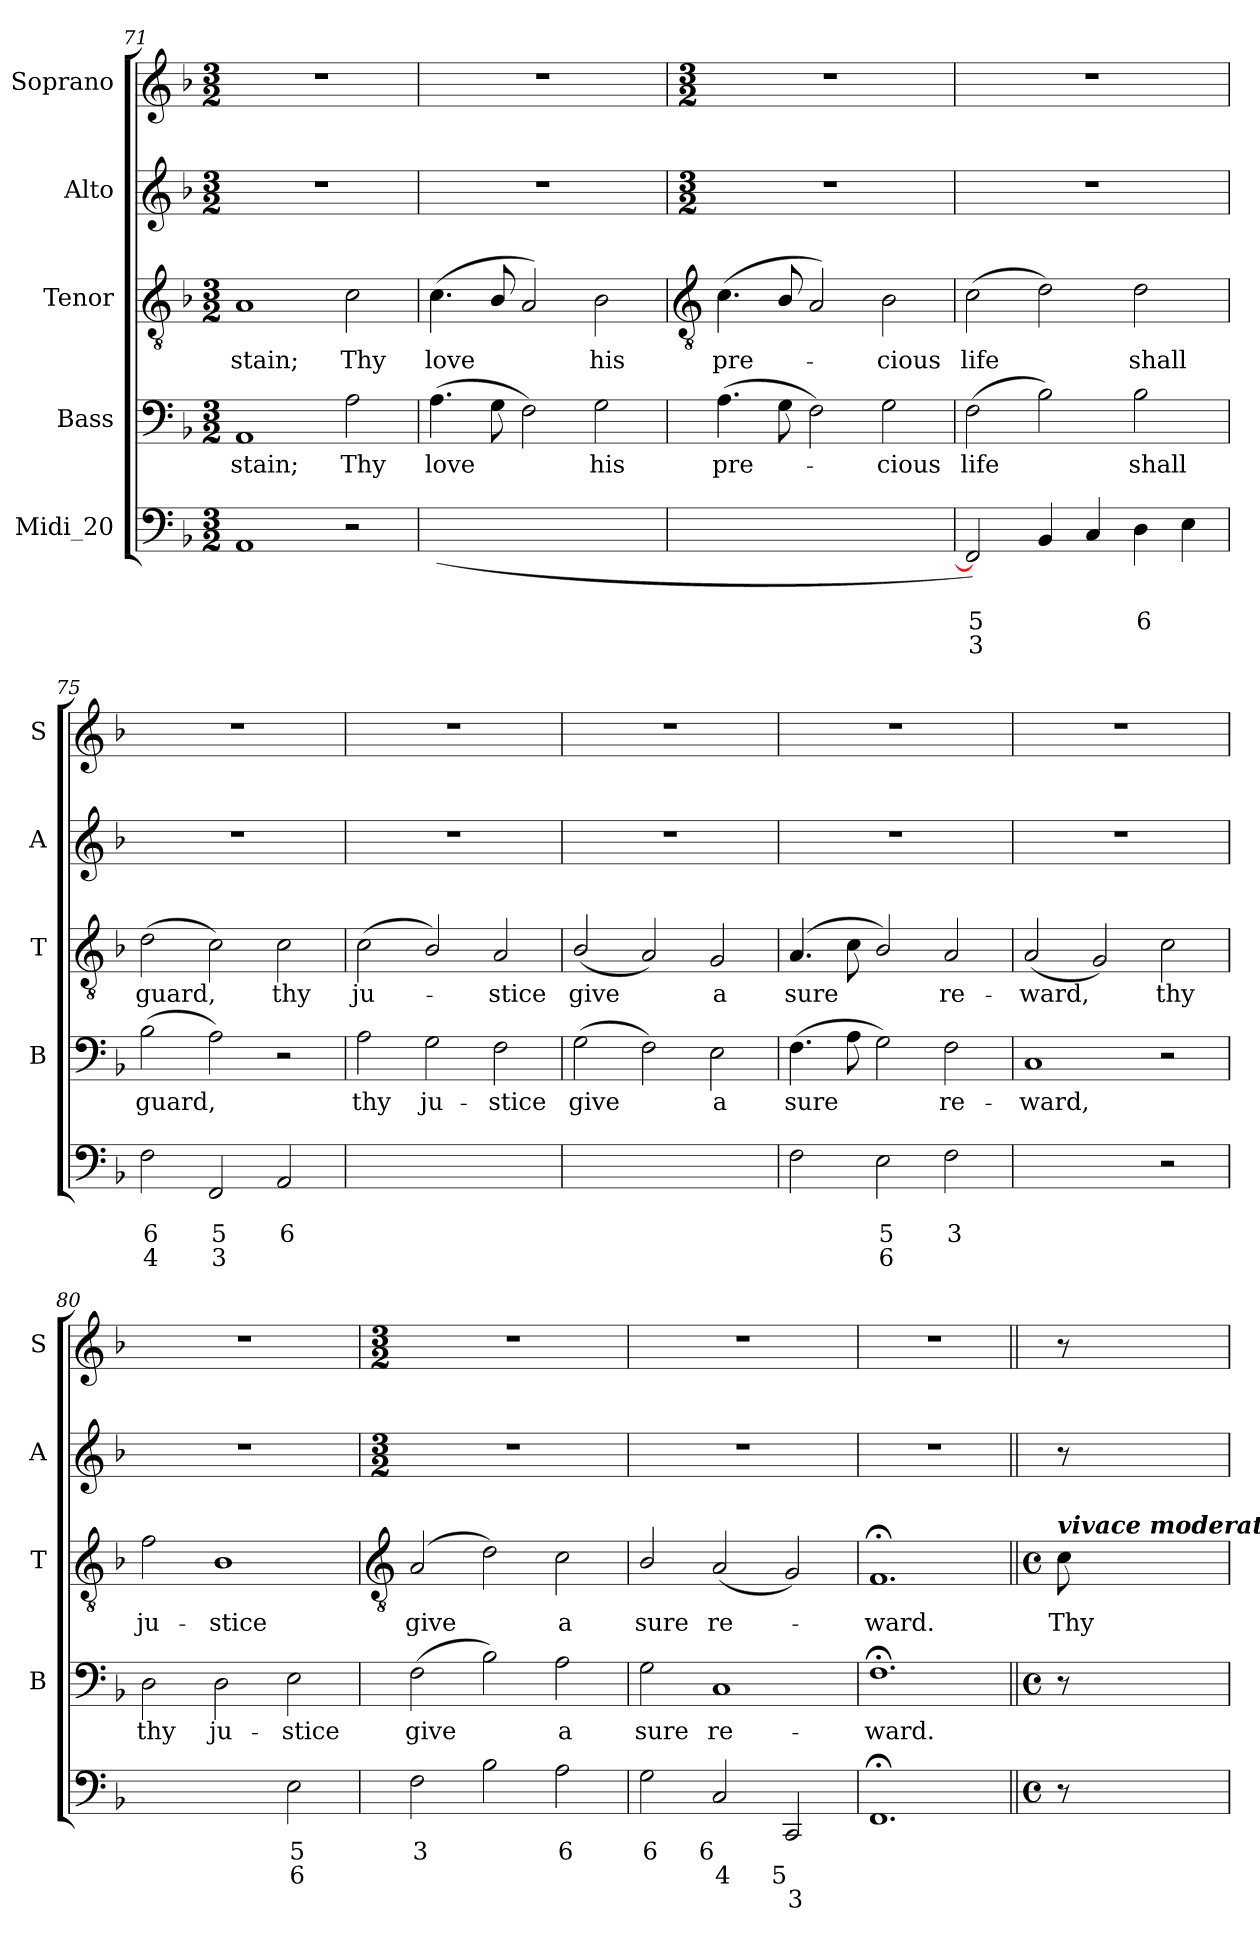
**kern	**text	**text	**text	**kern	**text	**kern	**text	**kern	**kern
*part5	*part5	*part5	*part5	*part4	*part4	*part3	*part3	*part2	*part1
*staff5	*staff5	*staff5	*staff5	*staff4	*staff4	*staff3	*staff3	*staff2	*staff1
*I"Midi_20	*	*	*	*I"Bass	*	*I"Tenor	*	*I"Alto	*I"Soprano
*	*	*	*	*I'B	*	*I'T	*	*I'A	*I'S
*clefF4	*	*	*	*clefF4	*	*clefGv2	*	*clefG2	*clefG2
*k[b-]	*	*	*	*k[b-]	*	*k[b-]	*	*k[b-]	*k[b-]
*F:	*	*	*	*F:	*	*F:	*	*F:	*F:
*M3/2	*	*	*	*M3/2	*	*M3/2	*	*M3/2	*M3/2
=71	=71	=71	=71	=71	=71	=71	=71	=71	=71
!	!	!	!	!	!LO:LY:b	!	!LO:LY:b	!	!
1AA	.	.	.	1AA	-stain;	1A	stain;	1.r	1.r
!	!	!	!	!	!LO:LY:b	!	!LO:LY:b	!	!
2r	.	.	.	2A	Thy	2c	Thy	.	.
=72	=72	=72	=72	=72	=72	=72	=72	=72	=72
!	!	!LO:LY:b	!LO:LY:b	!	!LO:LY:b	!	!LO:LY:b	!	!
(<[4.FFyy	.	5	3	(>4.A	love	(<4.c	love	1.r	1.r
!	!	!LO:LY:b	!LO:LY:b	!	!	!	!	!	!
8FFyy_	.	4	9	8G	.	8B-/	.	.	.
!	!	!LO:LY:b	!LO:LY:b	!	!	!	!	!	!
2FFyy_	.	3	8	2F)	.	2A)	.	.	.
!	!	!LO:LY:b	!LO:LY:b	!	!LO:LY:b	!	!LO:LY:b	!	!
2FFyy_	.	4	2	2G	his	2B-	his	.	.
!!LO:LB:g=z
=73	=73	=73	=73	=73	=73	=73	=73	=73	=73
*	*	*	*	*	*	*clefGv2	*	*	*
*	*	*	*	*	*	*	*	*M3/2	*M3/2
!	!	!LO:LY:b	!LO:LY:b	!	!LO:LY:b	!	!LO:LY:b	!	!
4.FFyy_	.	5	3	(>4.A	pre-	(<4.c	pre-	1.r	1.r
!	!	!LO:LY:b	!LO:LY:b	!	!	!	!	!	!
8FFyy_	.	4	9	8G	.	8B-/	.	.	.
!	!	!LO:LY:b	!LO:LY:b	!	!	!	!	!	!
2FFyy_	.	3	8	2F)	.	2A)	.	.	.
!	!	!LO:LY:b	!LO:LY:b	!	!LO:LY:b	!	!LO:LY:b	!	!
2FFyy_	.	4	2	2G	cious	2B-	cious	.	.
=74	=74	=74	=74	=74	=74	=74	=74	=74	=74
!	!	!LO:LY:b	!LO:LY:b	!	!LO:LY:b	!	!LO:LY:b	!	!
2FF])	.	5	3	(>2F	life	(>2c	life	1.r	1.r
4BB-	.	.	.	2B-)	.	2d)	.	.	.
4C	.	.	.	.	.	.	.	.	.
!	!	!LO:LY:b	!	!	!LO:LY:b	!	!LO:LY:b	!	!
4D	.	6	.	2B-	shall	2d	shall	.	.
4E	.	.	.	.	.	.	.	.	.
=75	=75	=75	=75	=75	=75	=75	=75	=75	=75
!	!	!LO:LY:b	!LO:LY:b	!	!LO:LY:b	!	!LO:LY:b	!	!
2F	.	6	4	(>2B-	guard,	(>2d	guard,	1.r	1.r
!	!	!LO:LY:b	!LO:LY:b	!	!	!	!	!	!
2FF	.	5	3	2A)	.	2c)	.	.	.
!	!	!LO:LY:b	!	!	!	!	!LO:LY:b	!	!
2AA	.	6	.	2r	.	2c	thy	.	.
=76	=76	=76	=76	=76	=76	=76	=76	=76	=76
!	!	!LO:LY:b	!	!	!LO:LY:b	!	!LO:LY:b	!	!
(<[2Cyy	.	6	.	2A	thy	(<2c	ju-	1.r	1.r
!	!	!LO:LY:b	!	!	!LO:LY:b	!	!	!	!
2Cyy_	.	7	.	2G	ju-	2B-/)	.	.	.
!	!	!LO:LY:b	!LO:LY:b	!	!LO:LY:b	!	!LO:LY:b	!	!
2Cyy_	.	6	4	2F	-stice	2A	stice	.	.
=77	=77	=77	=77	=77	=77	=77	=77	=77	=77
!	!	!LO:LY:b	!	!	!LO:LY:b	!	!LO:LY:b	!	!
2Cyy_)	.	7	.	(>2G	give	(<2B-/	give	1.r	1.r
!	!	!LO:LY:b	!LO:LY:b	!	!	!	!	!	!
2Cyy_	.	6	4	2F)	.	2A)	.	.	.
!	!	!LO:LY:b	!LO:LY:b	!	!LO:LY:b	!	!LO:LY:b	!	!
2Cyy]	.	5	3	2E	a	2G	a	.	.
=78	=78	=78	=78	=78	=78	=78	=78	=78	=78
!	!	!	!	!	!LO:LY:b	!	!LO:LY:b	!	!
2F	.	.	.	(>4.F	sure	(>4.A	sure	1.r	1.r
.	.	.	.	8A	.	8c	.	.	.
!	!	!LO:LY:b	!LO:LY:b	!	!	!	!	!	!
2E	.	5	6	2G)	.	2B-/)	.	.	.
!	!	!LO:LY:b	!	!	!LO:LY:b	!	!LO:LY:b	!	!
2F	.	3	.	2F	re-	2A	re-	.	.
=79	=79	=79	=79	=79	=79	=79	=79	=79	=79
!	!LO:LY:b	!LO:LY:b	!	!	!LO:LY:b	!	!LO:LY:b	!	!
[2Cyy	6	4	.	1C	-ward,	(<2A	-ward,	1.r	1.r
!	!LO:LY:b	!LO:LY:b	!	!	!	!	!	!	!
2Cyy]	5	3	.	.	.	2G)	.	.	.
!	!	!	!	!	!	!	!LO:LY:b	!	!
2r	.	.	.	2r	.	2c	thy	.	.
=80	=80	=80	=80	=80	=80	=80	=80	=80	=80
!	!LO:LY:b	!	!	!	!LO:LY:b	!	!LO:LY:b	!	!
[2Dyy	5	.	.	2D	thy	2f	ju-	1.r	1.r
!	!LO:LY:b	!	!	!	!LO:LY:b	!	!LO:LY:b	!	!
2Dyy]	6	.	.	2D	ju-	1B-	-stice	.	.
!	!LO:LY:b	!LO:LY:b	!	!	!LO:LY:b	!	!	!	!
2E	5	6	.	2E	-stice	.	.	.	.
!!LO:LB:g=z
=81	=81	=81	=81	=81	=81	=81	=81	=81	=81
*	*	*	*	*	*	*clefGv2	*	*	*
*	*	*	*	*	*	*	*	*M3/2	*M3/2
!	!LO:LY:b	!	!	!	!LO:LY:b	!	!LO:LY:b	!	!
2F	3	.	.	(>2F	give	(2A	give	1.r	1.r
2B-	.	.	.	2B-)	.	2d)	.	.	.
!	!LO:LY:b	!	!	!	!LO:LY:b	!	!LO:LY:b	!	!
2A	6	.	.	2A	a	2c	a	.	.
=82	=82	=82	=82	=82	=82	=82	=82	=82	=82
!	!LO:LY:b	!	!	!	!LO:LY:b	!	!LO:LY:b	!	!
2G	6	.	.	2G	sure	2B-/	sure	1.r	1.r
!	!LO:LY:b	!LO:LY:b	!	!	!LO:LY:b	!	!LO:LY:b	!	!
2C	6	4	.	1C	re-	(<2A	re-	.	.
!	!	!LO:LY:b	!LO:LY:b	!	!	!	!	!	!
2CC	.	5	3	.	.	2G)	.	.	.
=83	=83	=83	=83	=83	=83	=83	=83	=83	=83
!	!	!	!	!	!LO:LY:b	!	!LO:LY:b	!	!
1.FF;<	.	.	.	1.F;<	-ward.	1.F;<	ward.	1.r	1.r
=84||	=84||	=84||	=84||	=84||	=84||	=84||	=84||	=84||	=84||
*M4/4	*	*	*	*M4/4	*	*M4/4	*	*	*
*met(c)	*	*	*	*met(c)	*	*met(c)	*	*	*
!	!	!	!	!	!	!LO:TX:a:Bi:t=vivace moderato	!	!	!
!	!	!	!	!	!	!	!LO:LY:b	!	!
8r	.	.	.	8r	.	8c	Thy	8r	8r
=	=	=	=	=	=	=	=	=	=
*-	*-	*-	*-	*-	*-	*-	*-	*-	*-
